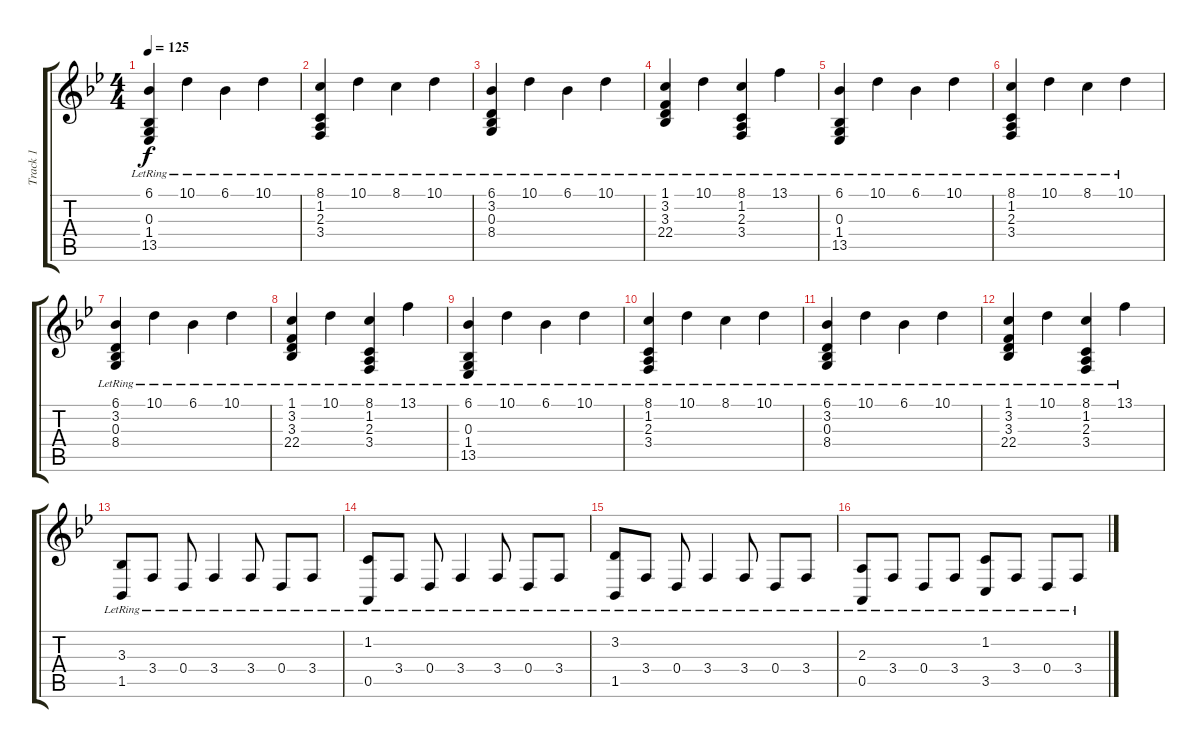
\track ("Track 1" "Track 1") {instrument acousticgrandpiano}
\staff {score tabs}
\tuning (E4 B3 G3 D3 A2 E2) {hide}
\ts (4 4)
\tempo 125
\clef g2
\ks bb
(6.1{lr} 0.3{lr} 1.4{lr} 13.5{lr}).4{dy f} 10.1{lr}.4 6.1{lr}.4 10.1{lr}.4 |
(8.1{lr} 1.2{lr} 2.3{lr} 3.4{lr}).4 10.1{lr}.4 8.1{lr}.4 10.1{lr}.4 |
(6.1{lr} 3.2{lr} 0.3{lr} 8.4{lr}).4 10.1{lr}.4 6.1{lr}.4 10.1{lr}.4 |
(1.1{lr} 3.2{lr} 3.3{lr} 22.4{lr}).4 10.1{lr}.4 (8.1{lr} 1.2{lr} 2.3{lr} 3.4{lr}).4 13.1{lr}.4 |
(6.1{lr} 0.3{lr} 1.4{lr} 13.5{lr}).4 10.1{lr}.4 6.1{lr}.4 10.1{lr}.4 |
(8.1{lr} 1.2{lr} 2.3{lr} 3.4{lr}).4 10.1{lr}.4 8.1{lr}.4 10.1{lr}.4 |
(6.1{lr} 3.2{lr} 0.3{lr} 8.4{lr}).4 10.1{lr}.4 6.1{lr}.4 10.1{lr}.4 |
(1.1{lr} 3.2{lr} 3.3{lr} 22.4{lr}).4 10.1{lr}.4 (8.1{lr} 1.2{lr} 2.3{lr} 3.4{lr}).4 13.1{lr}.4 |
(6.1{lr} 0.3{lr} 1.4{lr} 13.5{lr}).4 10.1{lr}.4 6.1{lr}.4 10.1{lr}.4 |
(8.1{lr} 1.2{lr} 2.3{lr} 3.4{lr}).4 10.1{lr}.4 8.1{lr}.4 10.1{lr}.4 |
(6.1{lr} 3.2{lr} 0.3{lr} 8.4{lr}).4 10.1{lr}.4 6.1{lr}.4 10.1{lr}.4 |
(1.1{lr} 3.2{lr} 3.3{lr} 22.4{lr}).4 10.1{lr}.4 (8.1{lr} 1.2{lr} 2.3{lr} 3.4{lr}).4 13.1{lr}.4 |
(3.3{lr} 1.5{lr}).8 3.4{lr}.8 0.4{lr}.8 3.4{lr}.4 3.4{lr}.8 0.4{lr}.8 3.4{lr}.8 |
(1.2{lr} 0.5{lr}).8 3.4{lr}.8 0.4{lr}.8 3.4{lr}.4 3.4{lr}.8 0.4{lr}.8 3.4{lr}.8 |
(3.2{lr} 1.5{lr}).8 3.4{lr}.8 0.4{lr}.8 3.4{lr}.4 3.4{lr}.8 0.4{lr}.8 3.4{lr}.8 |
(2.3{lr} 0.5{lr}).8 3.4{lr}.8 0.4{lr}.8 3.4{lr}.8 (1.2{lr} 3.5{lr}).8 3.4{lr}.8 0.4{lr}.8 3.4{lr}.8
